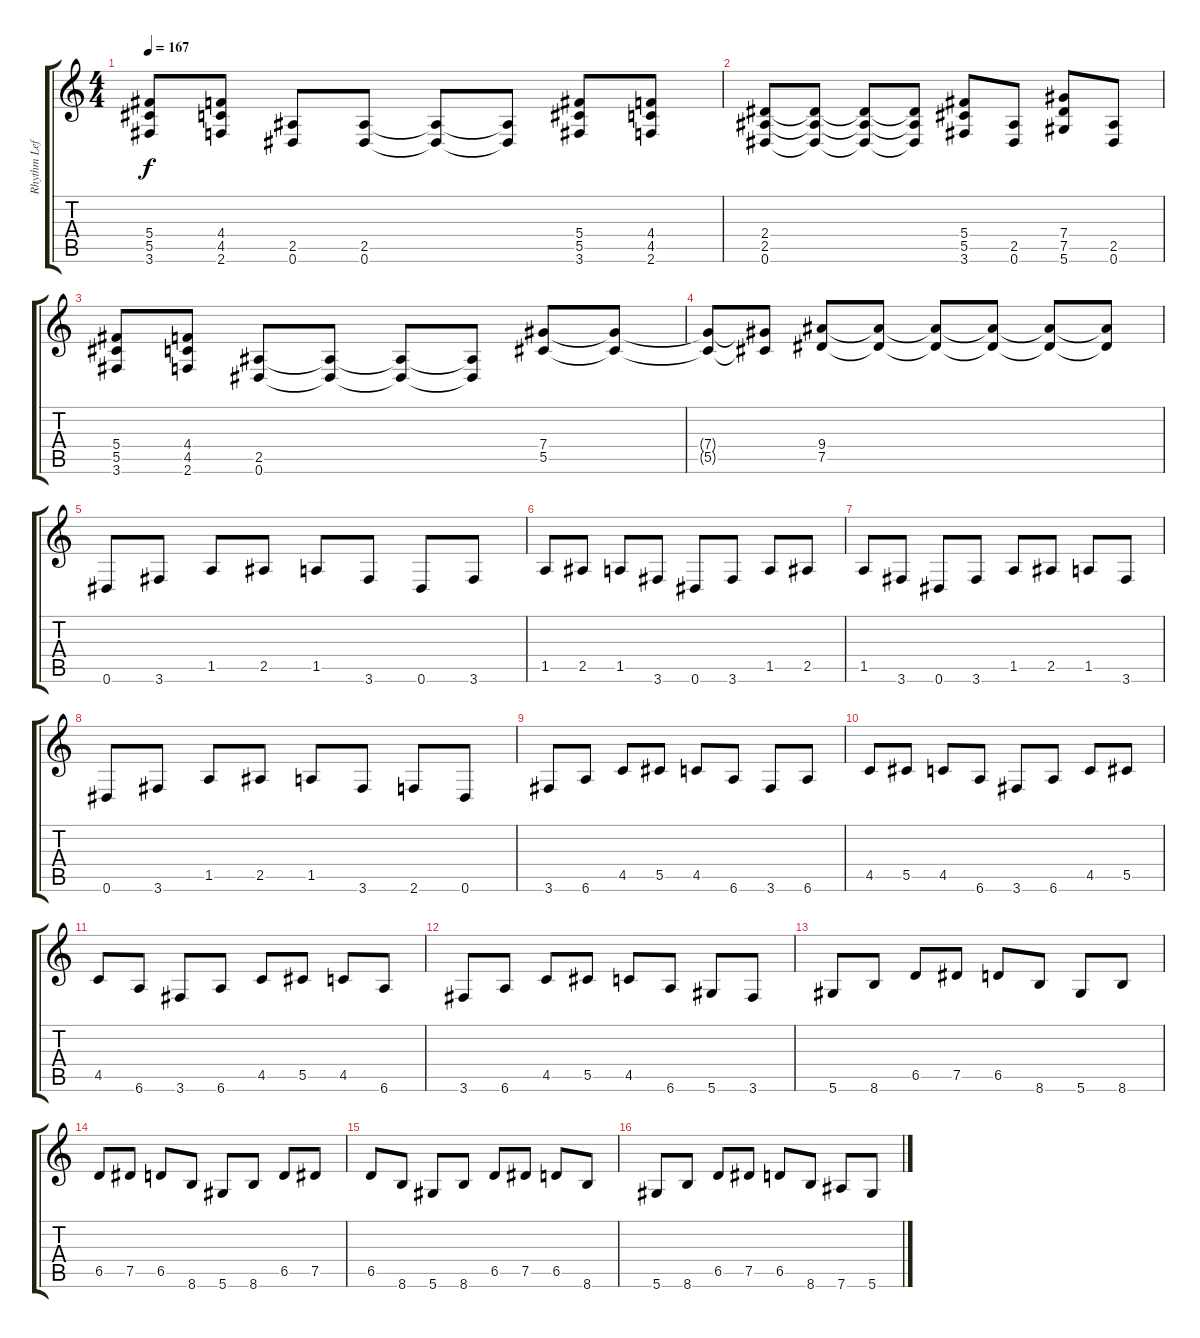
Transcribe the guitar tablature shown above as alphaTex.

\track ("Rhythm Left" "Rhythm Lef") {instrument distortionguitar}
\staff {score tabs}
\tuning (Eb4 Bb3 Gb3 Db3 Ab2 Eb2) {hide}
\ts (4 4)
\tempo 167
\clef g2
\ks c
(5.4 5.5 3.6).8{dy f} (4.4 4.5 2.6).8 (2.5 0.6).8 (2.5 0.6).8 (2.5{t} 0.6{t}).8 (2.5{t} 0.6{t}).8 (5.4 5.5 3.6).8 (4.4 4.5 2.6).8 |
(2.4 2.5 0.6).8 (2.4{t} 2.5{t} 0.6{t}).8 (2.4{t} 2.5{t} 0.6{t}).8 (2.4{t} 2.5{t} 0.6{t}).8 (5.4 5.5 3.6).8 (2.5 0.6).8 (7.4 7.5 5.6).8 (2.5 0.6).8 |
(5.4 5.5 3.6).8 (4.4 4.5 2.6).8 (2.5 0.6).8 (2.5{t} 0.6{t}).8 (2.5{t} 0.6{t}).8 (2.5{t} 0.6{t}).8 (7.4 5.5).8 (7.4{t} 5.5{t}).8 |
(7.4{t} 5.5{t}).8 (7.4{t} 5.5{t}).8 (9.4 7.5).8 (9.4{t} 7.5{t}).8 (9.4{t} 7.5{t}).8 (9.4{t} 7.5{t}).8 (9.4{t} 7.5{t}).8 (9.4{t} 7.5{t}).8 |
0.6.8 3.6.8 1.5.8 2.5.8 1.5.8 3.6.8 0.6.8 3.6.8 |
1.5.8 2.5.8 1.5.8 3.6.8 0.6.8 3.6.8 1.5.8 2.5.8 |
1.5.8 3.6.8 0.6.8 3.6.8 1.5.8 2.5.8 1.5.8 3.6.8 |
0.6.8 3.6.8 1.5.8 2.5.8 1.5.8 3.6.8 2.6.8 0.6.8 |
3.6.8 6.6.8 4.5.8 5.5.8 4.5.8 6.6.8 3.6.8 6.6.8 |
4.5.8 5.5.8 4.5.8 6.6.8 3.6.8 6.6.8 4.5.8 5.5.8 |
4.5.8 6.6.8 3.6.8 6.6.8 4.5.8 5.5.8 4.5.8 6.6.8 |
3.6.8 6.6.8 4.5.8 5.5.8 4.5.8 6.6.8 5.6.8 3.6.8 |
5.6.8 8.6.8 6.5.8 7.5.8 6.5.8 8.6.8 5.6.8 8.6.8 |
6.5.8 7.5.8 6.5.8 8.6.8 5.6.8 8.6.8 6.5.8 7.5.8 |
6.5.8 8.6.8 5.6.8 8.6.8 6.5.8 7.5.8 6.5.8 8.6.8 |
5.6.8 8.6.8 6.5.8 7.5.8 6.5.8 8.6.8 7.6.8 5.6.8
